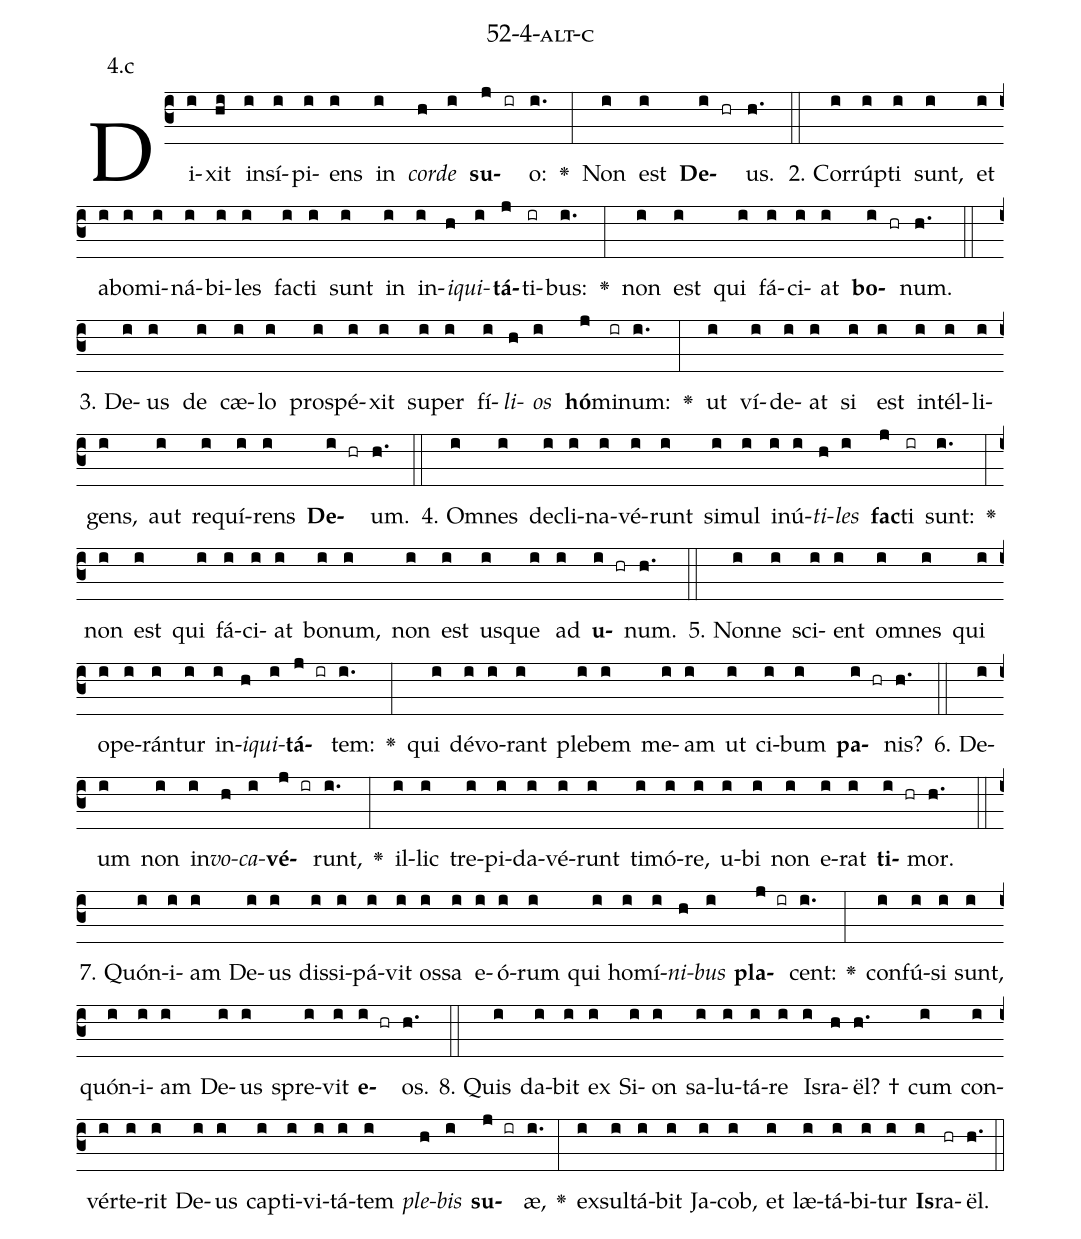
name: 52-4-alt-c;
annotation: 4.c;
%%
(c3)Di(i)xit(hi) in(i)sí(i)pi(i)ens(i) in(i) <i>cor</i>(h)<i>de</i>(i) <b>su</b>(j ir)o:(i.) <v>\greheightstar</v>(:) Non(i) est(i) <b>De</b>(i hr)us.(h.) (::)
2. Cor(i)rúp(i)ti(i) sunt,(i) et(i) ab(i)o(i)mi(i)ná(i)bi(i)les(i) fac(i)ti(i) sunt(i) in(i) in(i)<i>i</i>(h)<i>qui</i>(i)<b>tá</b>(j)ti(ir)bus:(i.) <v>\greheightstar</v>(:) non(i) est(i) qui(i) fá(i)ci(i)at(i) <b>bo</b>(i hr)num.(h.) (::)
3. De(i)us(i) de(i) cæ(i)lo(i) pro(i)spé(i)xit(i) su(i)per(i) fí(i)<i>li</i>(h)<i>os</i>(i) <b>hó</b>(j)mi(ir)num:(i.) <v>\greheightstar</v>(:) ut(i) ví(i)de(i)at(i) si(i) est(i) in(i)tél(i)li(i)gens,(i) aut(i) re(i)quí(i)rens(i) <b>De</b>(i hr)um.(h.) (::)
4. Om(i)nes(i) de(i)cli(i)na(i)vé(i)runt(i) si(i)mul(i) in(i)ú(i)<i>ti</i>(h)<i>les</i>(i) <b>fac</b>(j)ti(ir) sunt:(i.) <v>\greheightstar</v>(:) non(i) est(i) qui(i) fá(i)ci(i)at(i) bo(i)num,(i) non(i) est(i) us(i)que(i) ad(i) <b>u</b>(i hr)num.(h.) (::)
5. Non(i)ne(i) sci(i)ent(i) om(i)nes(i) qui(i) o(i)pe(i)rán(i)tur(i) in(i)<i>i</i>(h)<i>qui</i>(i)<b>tá</b>(j ir)tem:(i.) <v>\greheightstar</v>(:) qui(i) dé(i)vo(i)rant(i) ple(i)bem(i) me(i)am(i) ut(i) ci(i)bum(i) <b>pa</b>(i hr)nis?(h.) (::)
6. De(i)um(i) non(i) in(i)<i>vo</i>(h)<i>ca</i>(i)<b>vé</b>(j ir)runt,(i.) <v>\greheightstar</v>(:) il(i)lic(i) tre(i)pi(i)da(i)vé(i)runt(i) ti(i)mó(i)re,(i) u(i)bi(i) non(i) e(i)rat(i) <b>ti</b>(i hr)mor.(h.) (::)
7. Quón(i)i(i)am(i) De(i)us(i) dis(i)si(i)pá(i)vit(i) os(i)sa(i) e(i)ó(i)rum(i) qui(i) ho(i)mí(i)<i>ni</i>(h)<i>bus</i>(i) <b>pla</b>(j ir)cent:(i.) <v>\greheightstar</v>(:) con(i)fú(i)si(i) sunt,(i) quón(i)i(i)am(i) De(i)us(i) spre(i)vit(i) <b>e</b>(i hr)os.(h.) (::)
8. Quis(i) da(i)bit(i) ex(i) Si(i)on(i) sa(i)lu(i)tá(i)re(i) Is(i)ra(h)ël? †(h.) cum(i) con(i)vér(i)te(i)rit(i) De(i)us(i) cap(i)ti(i)vi(i)tá(i)tem(i) <i>ple</i>(h)<i>bis</i>(i) <b>su</b>(j ir)æ,(i.) <v>\greheightstar</v>(:) ex(i)sul(i)tá(i)bit(i) Ja(i)cob,(i) et(i) læ(i)tá(i)bi(i)tur(i) <b>Is</b>(i)ra(hr)ël.(h.) (::)
